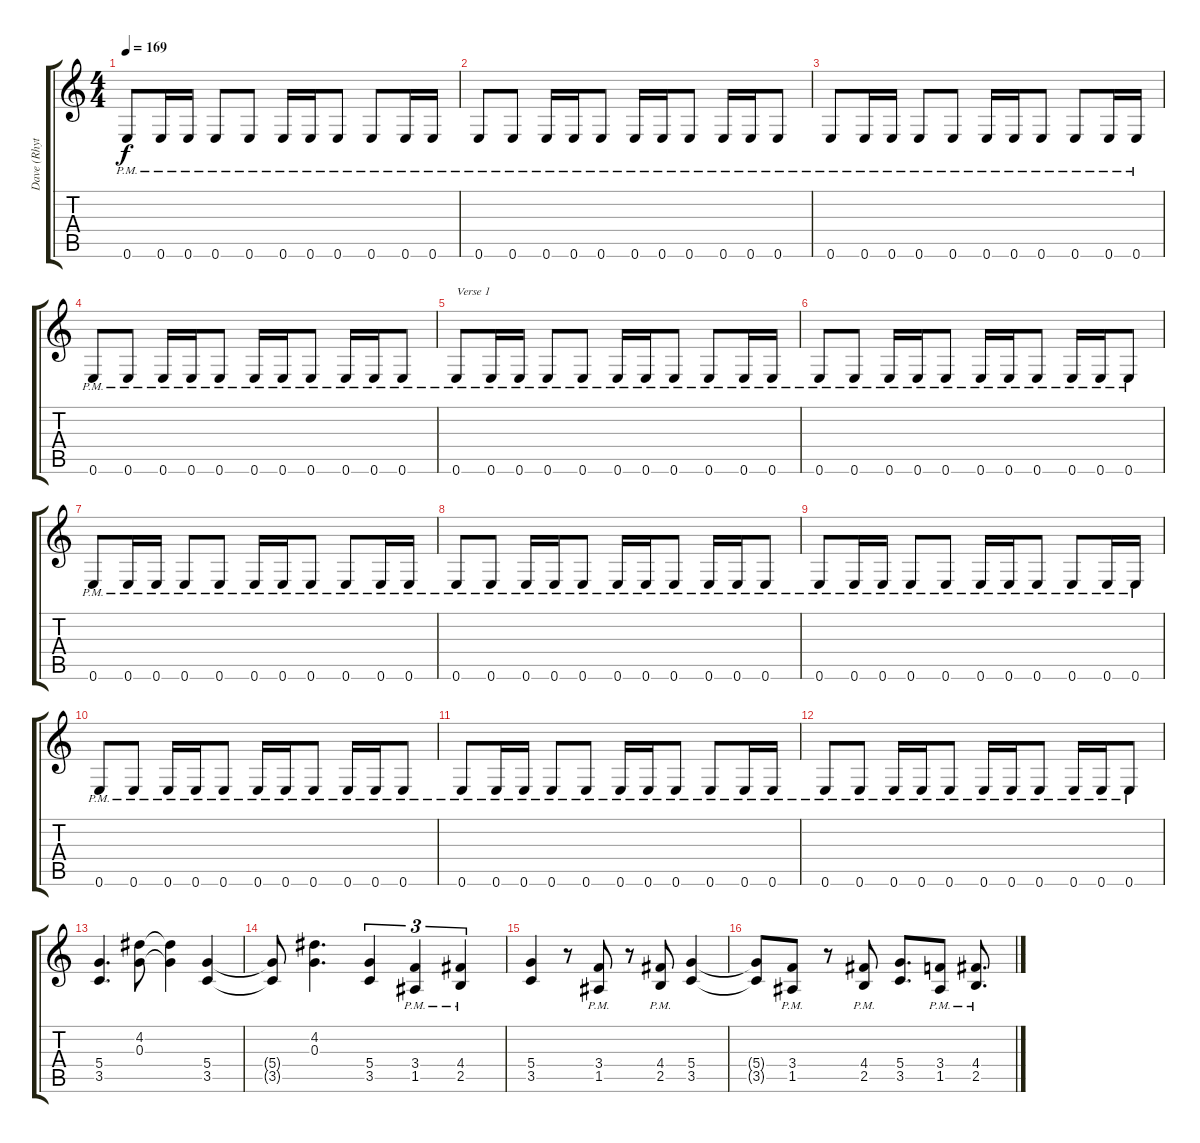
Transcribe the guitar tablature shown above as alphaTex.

\track ("Dave (Rhythm)" "Dave (Rhyt") {instrument distortionguitar}
\staff {score tabs}
\tuning (E4 B3 G3 D3 A2 E2) {hide}
\ts (4 4)
\tempo 169
\clef g2
\ks c
0.6{pm}.8{dy f instrument distortionguitar} 0.6{pm}.16 0.6{pm}.16 0.6{pm}.8 0.6{pm}.8 0.6{pm}.16 0.6{pm}.16 0.6{pm}.8 0.6{pm}.8 0.6{pm}.16 0.6{pm}.16 |
0.6{pm}.8 0.6{pm}.8 0.6{pm}.16 0.6{pm}.16 0.6{pm}.8 0.6{pm}.16 0.6{pm}.16 0.6{pm}.8 0.6{pm}.16 0.6{pm}.16 0.6{pm}.8 |
0.6{pm}.8 0.6{pm}.16 0.6{pm}.16 0.6{pm}.8 0.6{pm}.8 0.6{pm}.16 0.6{pm}.16 0.6{pm}.8 0.6{pm}.8 0.6{pm}.16 0.6{pm}.16 |
0.6{pm}.8 0.6{pm}.8 0.6{pm}.16 0.6{pm}.16 0.6{pm}.8 0.6{pm}.16 0.6{pm}.16 0.6{pm}.8 0.6{pm}.16 0.6{pm}.16 0.6{pm}.8 |
0.6{pm}.8{txt "Verse 1"} 0.6{pm}.16 0.6{pm}.16 0.6{pm}.8 0.6{pm}.8 0.6{pm}.16 0.6{pm}.16 0.6{pm}.8 0.6{pm}.8 0.6{pm}.16 0.6{pm}.16 |
0.6{pm}.8 0.6{pm}.8 0.6{pm}.16 0.6{pm}.16 0.6{pm}.8 0.6{pm}.16 0.6{pm}.16 0.6{pm}.8 0.6{pm}.16 0.6{pm}.16 0.6{pm}.8 |
0.6{pm}.8 0.6{pm}.16 0.6{pm}.16 0.6{pm}.8 0.6{pm}.8 0.6{pm}.16 0.6{pm}.16 0.6{pm}.8 0.6{pm}.8 0.6{pm}.16 0.6{pm}.16 |
0.6{pm}.8 0.6{pm}.8 0.6{pm}.16 0.6{pm}.16 0.6{pm}.8 0.6{pm}.16 0.6{pm}.16 0.6{pm}.8 0.6{pm}.16 0.6{pm}.16 0.6{pm}.8 |
0.6{pm}.8 0.6{pm}.16 0.6{pm}.16 0.6{pm}.8 0.6{pm}.8 0.6{pm}.16 0.6{pm}.16 0.6{pm}.8 0.6{pm}.8 0.6{pm}.16 0.6{pm}.16 |
0.6{pm}.8 0.6{pm}.8 0.6{pm}.16 0.6{pm}.16 0.6{pm}.8 0.6{pm}.16 0.6{pm}.16 0.6{pm}.8 0.6{pm}.16 0.6{pm}.16 0.6{pm}.8 |
0.6{pm}.8 0.6{pm}.16 0.6{pm}.16 0.6{pm}.8 0.6{pm}.8 0.6{pm}.16 0.6{pm}.16 0.6{pm}.8 0.6{pm}.8 0.6{pm}.16 0.6{pm}.16 |
0.6{pm}.8 0.6{pm}.8 0.6{pm}.16 0.6{pm}.16 0.6{pm}.8 0.6{pm}.16 0.6{pm}.16 0.6{pm}.8 0.6{pm}.16 0.6{pm}.16 0.6{pm}.8 |
(5.4 3.5).4{d} (4.2 0.3).8 (4.2{t} 0.3{t}).4 (5.4 3.5).4 |
(5.4{t} 3.5{t}).8 (4.2 0.3).4{d} (5.4 3.5).4{tu (3 2)} (3.4{pm} 1.5{pm}).4{tu (3 2)} (4.4{pm} 2.5{pm}).4{tu (3 2)} |
(5.4 3.5).4 r.8 (3.4{pm} 1.5{pm}).8 r.8 (4.4{pm} 2.5{pm}).8 (5.4 3.5).4 |
(5.4{t} 3.5{t}).8 (3.4{pm} 1.5{pm}).8 r.8 (4.4{pm} 2.5{pm}).8 (5.4 3.5).8{d} (3.4{pm} 1.5{pm}).8 (4.4{pm} 2.5{pm}).8{d}
